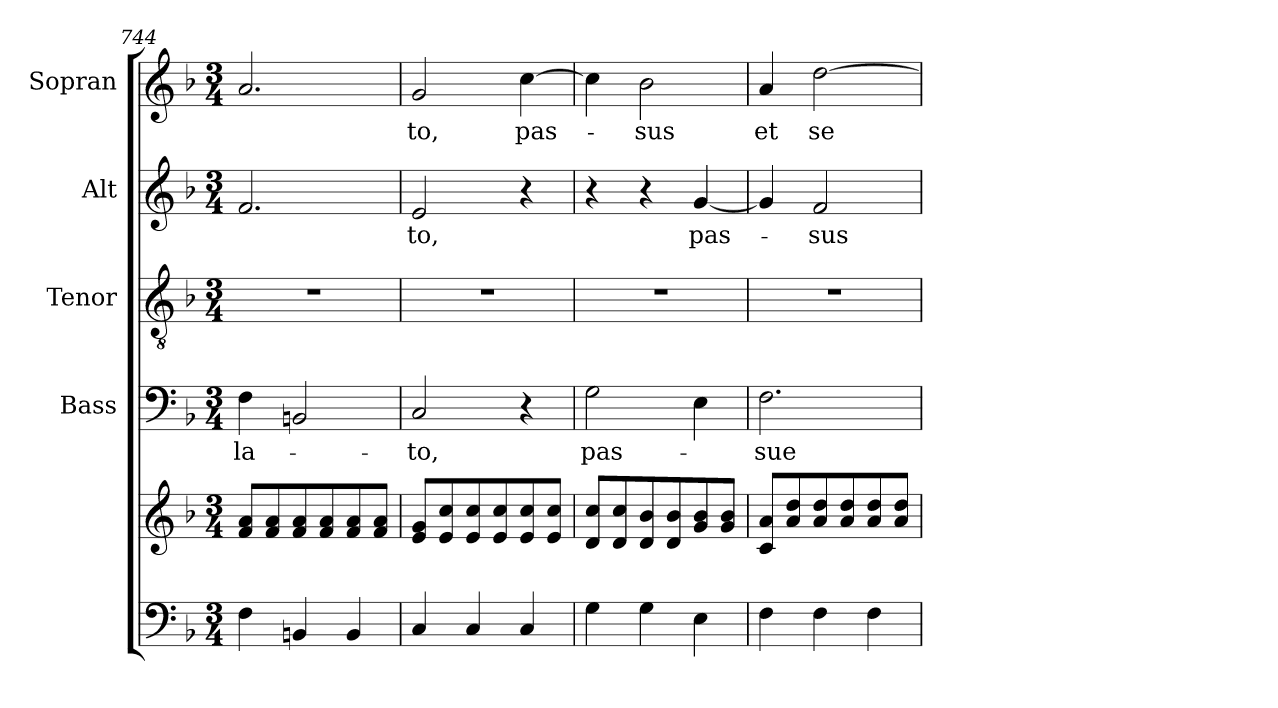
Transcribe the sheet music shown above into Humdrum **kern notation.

**kern	**kern	**kern	**text	**kern	**kern	**text	**kern	**text
*part5	*part5	*part4	*part4	*part3	*part2	*part2	*part1	*part1
*staff6	*staff5	*staff4	*staff4	*staff3	*staff2	*staff2	*staff1	*staff1
*	*	*I"Bass	*	*I"Tenor	*I"Alt	*	*I"Sopran	*
*	*	*I'B.	*	*I'T.	*I'A.	*	*I'S.	*
*clefF4	*clefG2	*clefF4	*	*clefGv2	*clefG2	*	*clefG2	*
*k[b-]	*k[b-]	*k[b-]	*	*k[b-]	*k[b-]	*	*k[b-]	*
*F:	*F:	*F:	*	*F:	*F:	*	*F:	*
*M3/4	*M3/4	*M3/4	*	*M3/4	*M3/4	*	*M3/4	*
=744	=744	=744	=744	=744	=744	=744	=744	=744
!	!	!	!LO:LY:b	!	!	!	!	!
4F\	8f/ 8a/L	4F\	-la-	2.r	2.f/	.	2.a/	.
.	8f/ 8a/	.	.	.	.	.	.	.
4BBn/	8f/ 8a/	2BBn/	.	.	.	.	.	.
.	8f/ 8a/	.	.	.	.	.	.	.
4BB/	8f/ 8a/	.	.	.	.	.	.	.
.	8f/ 8a/J	.	.	.	.	.	.	.
=745	=745	=745	=745	=745	=745	=745	=745	=745
!	!	!	!LO:LY:b	!	!	!LO:LY:b	!	!LO:LY:b
4C/	8e/ 8g/L	2C/	-to,	2.r	2e/	-to,	2g/	-to,
.	8e/ 8cc/	.	.	.	.	.	.	.
4C/	8e/ 8cc/	.	.	.	.	.	.	.
.	8e/ 8cc/	.	.	.	.	.	.	.
!	!	!	!	!	!	!	!	!LO:LY:b
4C/	8e/ 8cc/	4r	.	.	4r	.	[4cc\	pas-
.	8e/ 8cc/J	.	.	.	.	.	.	.
=746	=746	=746	=746	=746	=746	=746	=746	=746
!	!	!	!LO:LY:b	!	!	!	!	!
4G\	8d/ 8cc/L	2G\	pas-	2.r	4r	.	4cc\]	.
.	8d/ 8cc/	.	.	.	.	.	.	.
!	!	!	!	!	!	!	!	!LO:LY:b
4G\	8d/ 8b-/	.	.	.	4r	.	2b-\	-sus
.	8d/ 8b-/	.	.	.	.	.	.	.
!	!	!	!	!	!	!LO:LY:b	!	!
4E\	8g/ 8b-/	4E\	.	.	[4g/	pas-	.	.
.	8g/ 8b-/J	.	.	.	.	.	.	.
=747	=747	=747	=747	=747	=747	=747	=747	=747
!	!	!	!LO:LY:b	!	!	!	!	!LO:LY:b
4F\	8c/ 8a/L	2.F\	-sue	2.r	4g/]	.	4a/	et
.	8a/ 8dd/	.	.	.	.	.	.	.
!	!	!	!	!	!	!LO:LY:b	!	!LO:LY:b
4F\	8a/ 8dd/	.	.	.	2f/	-sus	[2dd\	se-
.	8a/ 8dd/	.	.	.	.	.	.	.
4F\	8a/ 8dd/	.	.	.	.	.	.	.
.	8a/ 8dd/J	.	.	.	.	.	.	.
=	=	=	=	=	=	=	=	=
*-	*-	*-	*-	*-	*-	*-	*-	*-
